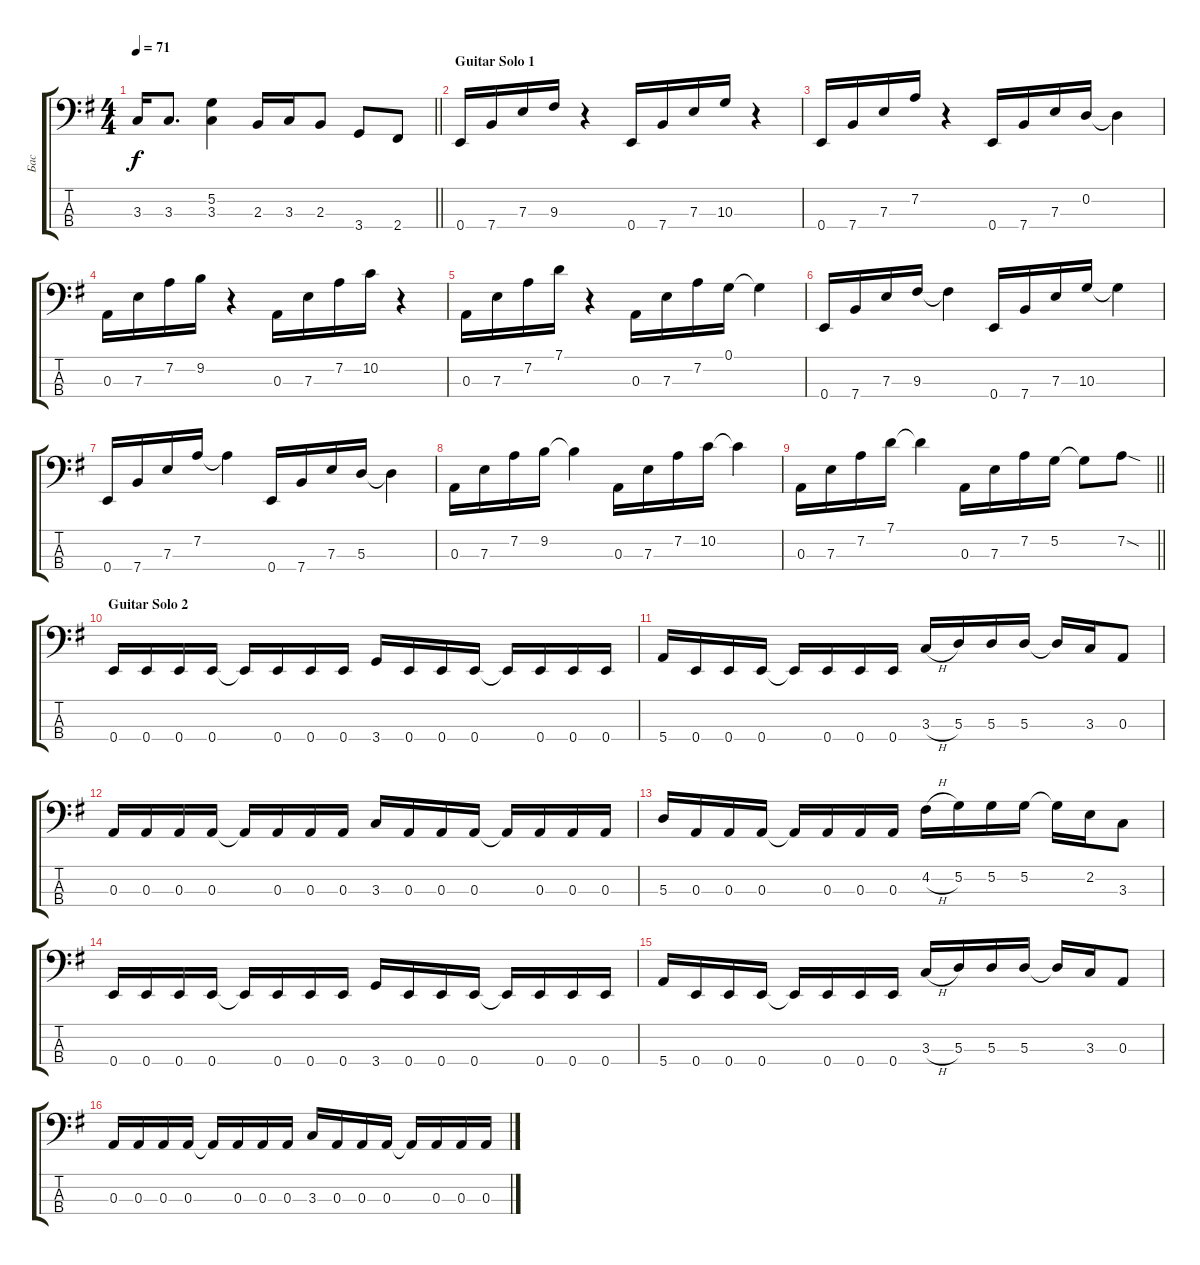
\track ("Бас" "Бас") {instrument electricbassfinger}
\staff {score tabs}
\tuning (G2 D2 A1 E1) {hide}
\ts (4 4)
\tempo 71
\clef f4
\barLineRight lightlight
\ks eminor
3.3.16{dy f} 3.3.8{d} (5.2 3.3).4 2.3.16 3.3.16 2.3.8 3.4.8 2.4.8 |
\section ("" "Guitar Solo 1")
0.4.16 7.4.16 7.3.16 9.3.16 r.4 0.4.16 7.4.16 7.3.16 10.3.16 r.4 |
0.4.16 7.4.16 7.3.16 7.2.16 r.4 0.4.16 7.4.16 7.3.16 0.2.16 0.2{t}.4 |
0.3.16 7.3.16 7.2.16 9.2.16 r.4 0.3.16 7.3.16 7.2.16 10.2.16 r.4 |
0.3.16 7.3.16 7.2.16 7.1.16 r.4 0.3.16 7.3.16 7.2.16 0.1.16 0.1{t}.4 |
0.4.16 7.4.16 7.3.16 9.3.16 9.3{t}.4 0.4.16 7.4.16 7.3.16 10.3.16 10.3{t}.4 |
0.4.16 7.4.16 7.3.16 7.2.16 7.2{t}.4 0.4.16 7.4.16 7.3.16 5.3.16 5.3{t}.4 |
0.3.16 7.3.16 7.2.16 9.2.16 9.2{t}.4 0.3.16 7.3.16 7.2.16 10.2.16 10.2{t}.4 |
\barLineRight lightlight
0.3.16 7.3.16 7.2.16 7.1.16 7.1{t}.4 0.3.16 7.3.16 7.2.16 5.2.16 5.2{t}.8 7.2{sod}.8 |
\section ("" "Guitar Solo 2")
0.4.16 0.4.16 0.4.16 0.4.16 0.4{t}.16 0.4.16 0.4.16 0.4.16 3.4.16 0.4.16 0.4.16 0.4.16 0.4{t}.16 0.4.16 0.4.16 0.4.16 |
5.4.16 0.4.16 0.4.16 0.4.16 0.4{t}.16 0.4.16 0.4.16 0.4.16 3.3{h}.16 5.3.16 5.3.16 5.3.16 5.3{t}.16 3.3.16 0.3.8 |
0.3.16 0.3.16 0.3.16 0.3.16 0.3{t}.16 0.3.16 0.3.16 0.3.16 3.3.16 0.3.16 0.3.16 0.3.16 0.3{t}.16 0.3.16 0.3.16 0.3.16 |
5.3.16 0.3.16 0.3.16 0.3.16 0.3{t}.16 0.3.16 0.3.16 0.3.16 4.2{h}.16 5.2.16 5.2.16 5.2.16 5.2{t}.16 2.2.16 3.3.8 |
0.4.16 0.4.16 0.4.16 0.4.16 0.4{t}.16 0.4.16 0.4.16 0.4.16 3.4.16 0.4.16 0.4.16 0.4.16 0.4{t}.16 0.4.16 0.4.16 0.4.16 |
5.4.16 0.4.16 0.4.16 0.4.16 0.4{t}.16 0.4.16 0.4.16 0.4.16 3.3{h}.16 5.3.16 5.3.16 5.3.16 5.3{t}.16 3.3.16 0.3.8 |
0.3.16 0.3.16 0.3.16 0.3.16 0.3{t}.16 0.3.16 0.3.16 0.3.16 3.3.16 0.3.16 0.3.16 0.3.16 0.3{t}.16 0.3.16 0.3.16 0.3.16
